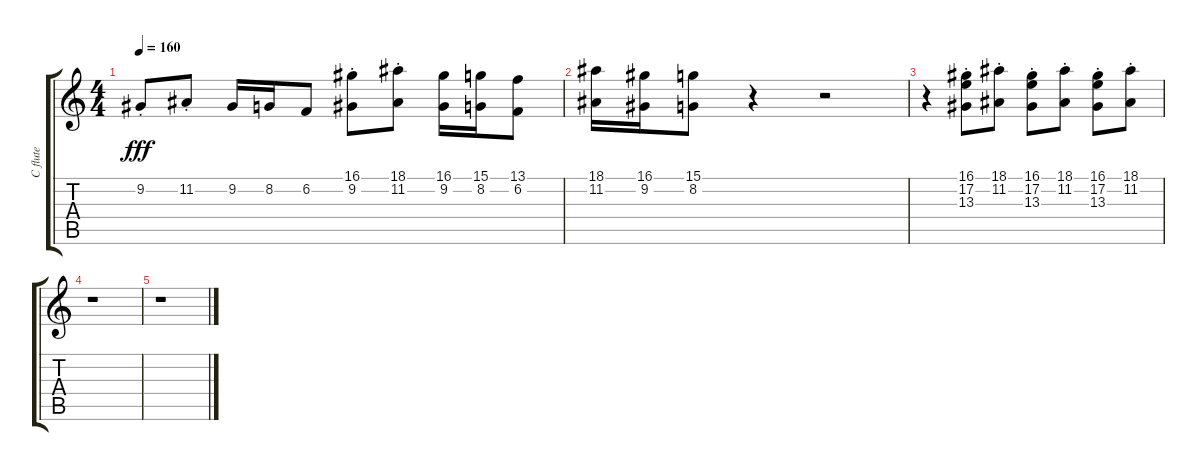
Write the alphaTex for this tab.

\track ("C flute" "C flute") {instrument flute}
\staff {score tabs}
\tuning (E4 B3 G3 D3 A2 E2) {hide}
\ts (4 4)
\tempo 160
\clef g2
\ks c
9.2{st}.8{dy fff} 11.2{st}.8 9.2.16 8.2.16 6.2.8 (16.1{st} 9.2{st}).8 (18.1{st} 11.2{st}).8 (16.1 9.2).16 (15.1 8.2).16 (13.1 6.2).8 |
(18.1 11.2).16 (16.1 9.2).16 (15.1 8.2).8 r.4 r.2 |
r.4 (16.1{st} 17.2{st} 13.3{st}).8 (18.1{st} 11.2{st}).8 (16.1{st} 17.2{st} 13.3{st}).8 (18.1{st} 11.2{st}).8 (16.1{st} 17.2{st} 13.3{st}).8 (18.1{st} 11.2{st}).8 |
r.1 |
r.1
